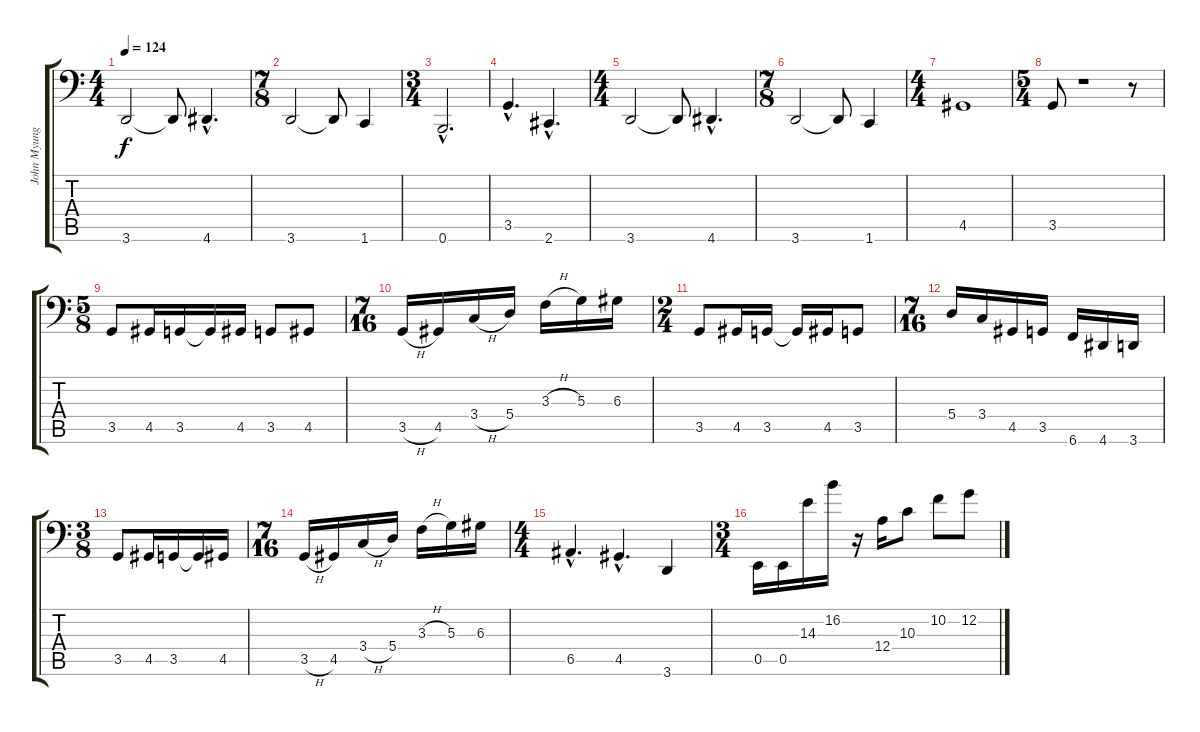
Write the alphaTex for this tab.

\track ("John Myung - 6 Strings Bass" "John Myung") {instrument electricbassfinger}
\staff {score tabs}
\tuning (C3 G2 D2 A1 E1 B0) {hide}
\ts (4 4)
\tempo 124
\clef f4
\ks c
3.6.2{dy f} 3.6{t}.8 4.6{hac}.4{d} |
\ts (7 8)
3.6.2 3.6{t}.8 1.6.4 |
\ts (3 4)
0.6{hac}.2{d} |
3.5{hac}.4{d} 2.6{hac}.4{d} |
\ts (4 4)
3.6.2 3.6{t}.8 4.6{hac}.4{d} |
\ts (7 8)
3.6.2 3.6{t}.8 1.6.4 |
\ts (4 4)
4.5.1 |
\ts (5 4)
3.5.8 r.1 r.8 |
\ts (5 8)
3.5.8 4.5.16 3.5.16 3.5{t}.16 4.5.16 3.5.8 4.5.8 |
\ts (7 16)
3.5{h}.16 4.5.16 3.4{h}.16 5.4.16 3.3{h}.16 5.3.16 6.3.16 |
\ts (2 4)
3.5.8 4.5.16 3.5.16 3.5{t}.16 4.5.16 3.5.8 |
\ts (7 16)
5.4.16 3.4.16 4.5.16 3.5.16 6.6.16 4.6.16 3.6.16 |
\ts (3 8)
3.5.8 4.5.16 3.5.16 3.5{t}.16 4.5.16 |
\ts (7 16)
3.5{h}.16 4.5.16 3.4{h}.16 5.4.16 3.3{h}.16 5.3.16 6.3.16 |
\ts (4 4)
6.5{hac}.4{d} 4.5{hac}.4{d} 3.6.4 |
\ts (3 4)
0.5.16 0.5.16 14.3.16 16.2.16 r.16 12.4.16 10.3.8 10.2.8 12.2.8
